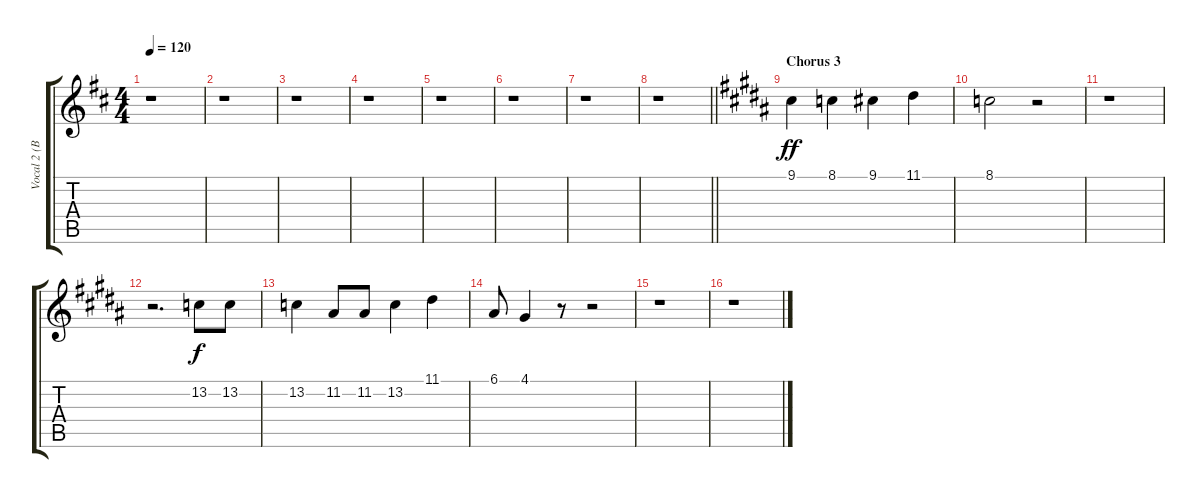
\track ("Vocal 2 (Background)" "Vocal 2 (B") {instrument sopranosax}
\staff {score tabs}
\tuning (E4 B3 G3 D3 A2 E2) {hide}
\ts (4 4)
\tempo 120
\clef g2
\ks d
r.1{dy f} |
r.1 |
r.1 |
r.1 |
r.1 |
r.1 |
r.1 |
\barLineRight lightlight
r.1 |
\section ("" "Chorus 3")
\ks b
9.1.4{dy ff} 8.1.4 9.1.4 11.1.4 |
8.1.2 r.2 |
r.1 |
r.2{d} 13.2.8{dy f} 13.2.8 |
13.2.4 11.2.8 11.2.8 13.2.4 11.1.4 |
6.1.8 4.1.4 r.8 r.2 |
r.1 |
r.1
